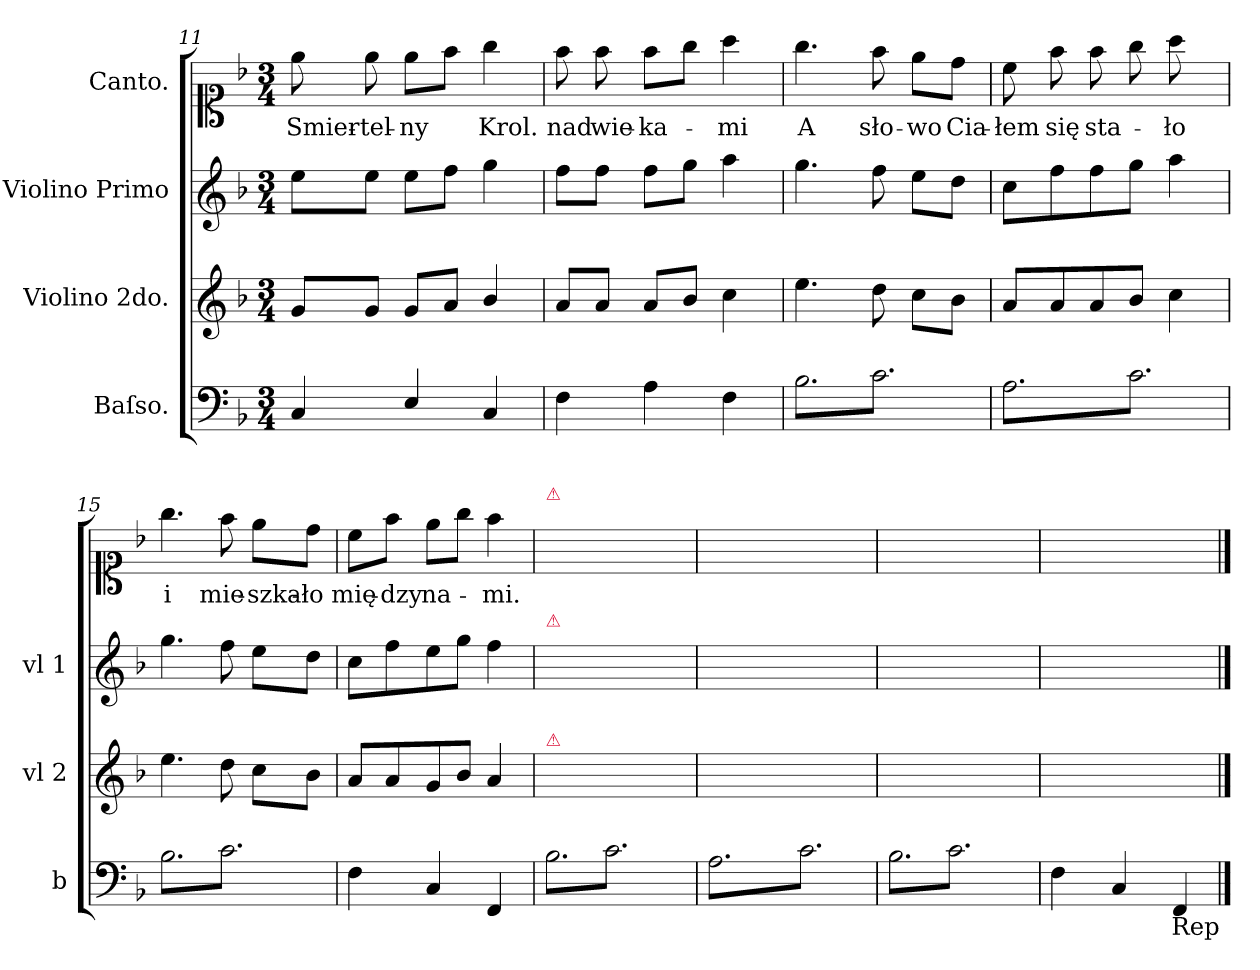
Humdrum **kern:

**kern	**kern	**kern	**kern	**text
*part4	*part3	*part2	*part1	*part1
*staff4	*staff3	*staff2	*staff1	*staff1
*I"Baſso.	*I"Violino 2do.	*I"Violino Primo	*I"Canto.	*
*I'b	*I'vl 2	*I'vl 1	*	*
*clefF4	*clefG2	*clefG2	*clefC1	*
*k[b-]	*k[b-]	*k[b-]	*k[b-]	*
*F:	*F:	*F:	*F:	*
*M3/4	*M3/4	*M3/4	*M3/4	*
=11	=11	=11	=11	=11
4C/	8g/L	8ee\L	8ee\	Smier-
.	8g/J	8ee\J	8ee\	-tel-
4E/	8g/L	8ee\L	8ee\L	-ny
.	8a/J	8ff\J	8ff\J	.
4C/	4b-/	4gg\	4gg\	Krol.
=12	=12	=12	=12	=12
4F\	8a/L	8ff\L	8ff\	nad
.	8a/J	8ff\J	8ff\	wie-
4A\	8a/L	8ff\L	8ff\L	-ka-
.	8b-/J	8gg\J	8gg\J	.
4F\	4cc\	4aa\	4aa\	-mi
=13	=13	=13	=13	=13
*tremolo	*	*	*	*
8B-\L	4.ee\	4.gg\	4.gg\	A
8c\	.	.	.	.
8B-\	.	.	.	.
8c\	8dd\	8ff\	8ff\	sło-
8B-\	8cc\L	8ee\L	8ee\L	-wo
8c\J	8b-\J	8dd\J	8dd\J	Cia-
=14	=14	=14	=14	=14
8A\L	8a/L	8cc\L	8cc\	-łem
8c\	8a/	8ff\	8ff\	się
8A\	8a/	8ff\	8ff\	sta-
8c\	8b-/J	8gg\J	8gg\	.
!	!	!	!LO:N:vis=8	!
8A\	4cc\	4aa\	4aa\	-ło
8c\J	.	.	.	.
=15	=15	=15	=15	=15
8B-\L	4.ee\	4.gg\	4.gg\	i
8c\	.	.	.	.
8B-\	.	.	.	.
8c\	8dd\	8ff\	8ff\	mie-
8B-\	8cc\L	8ee\L	8ee\L	-szka-
8c\J	8b-\J	8dd\J	8dd\J	-ło
*Xtremolo	*	*	*	*
=16	=16	=16	=16	=16
4F\	8a/L	8cc\L	8cc\L	mię-
.	8a/	8ff\	8ff\J	-dzy
4C/	8g/	8ee\	8ee\L	na-
.	8b-/J	8gg\J	8gg\J	.
4FF/	4a/	4ff\	4ff\	-mi.
=17	=17	=17	=17	=17
!	!	!	!LO:TX:a:color=crimson:t=⚠	!
!	!	!LO:TX:a:color=crimson:t=⚠	!	!
!	!LO:TX:a:color=crimson:t=⚠	!	!	!
*tremolo	*	*	*	*
8B-\L	4.ee\yy	4.gg\yy	4.gg\yy	A
8c\	.	.	.	.
8B-\	.	.	.	.
8c\	8dd\yy	8ff\yy	8ff\yy	sło-
8B-\	8cc\Lyy	8ee\Lyy	8ee\Lyy	-wo
8c\J	8b-\Jyy	8dd\Jyy	8dd\Jyy	Cia-
=18	=18	=18	=18	=18
8A\L	8a/Lyy	8cc\Lyy	8cc\yy	-łem
8c\	8a/yy	8ff\yy	8ff\yy	się
8A\	8a/yy	8ff\yy	8ff\yy	sta-
8c\	8b-/Jyy	8gg\Jyy	8gg\yy	.
!	!	!	!LO:N:vis=8	!
8A\	4cc\yy	4aa\yy	4aa\yy	-ło
8c\J	.	.	.	.
=19	=19	=19	=19	=19
8B-\L	4.ee\yy	4.gg\yy	4.gg\yy	i
8c\	.	.	.	.
8B-\	.	.	.	.
8c\	8dd\yy	8ff\yy	8ff\yy	mie-
8B-\	8cc\Lyy	8ee\Lyy	8ee\Lyy	-szka-
8c\J	8b-\Jyy	8dd\Jyy	8dd\Jyy	-ło
*Xtremolo	*	*	*	*
=20	=20	=20	=20	=20
4F\	8a/Lyy	8cc\Lyy	8cc\Lyy	mię-
.	8a/yy	8ff\yy	8ff\Jyy	-dzy
4C/	8g/yy	8ee\yy	8ee\Lyy	na-
.	8b-/Jyy	8gg\Jyy	8gg\Jyy	.
4FF/	4a/yy	4ff\yy	4ff\yy	-mi.
!LO:TX:b:t=Rep	!	!	!	!
==	==	==	==	==
*-	*-	*-	*-	*-
